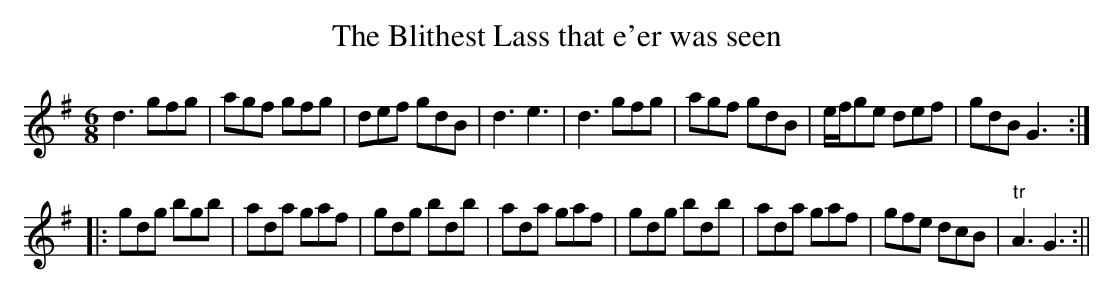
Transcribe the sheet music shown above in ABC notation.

X:1
T:Blithest Lass that e'er was seen, The
M:6/8
L:1/8
K:G
d3 gfg|agf gfg|def gdB|d3 e3|d3 gfg|agf gdB|e/f/ge def|gdB G3:|
|:gdg bgb|ada gaf|gdg bdb|ada gaf|gdg bdb|ada gaf|gfe dcB|"tr"A3 G3:||
